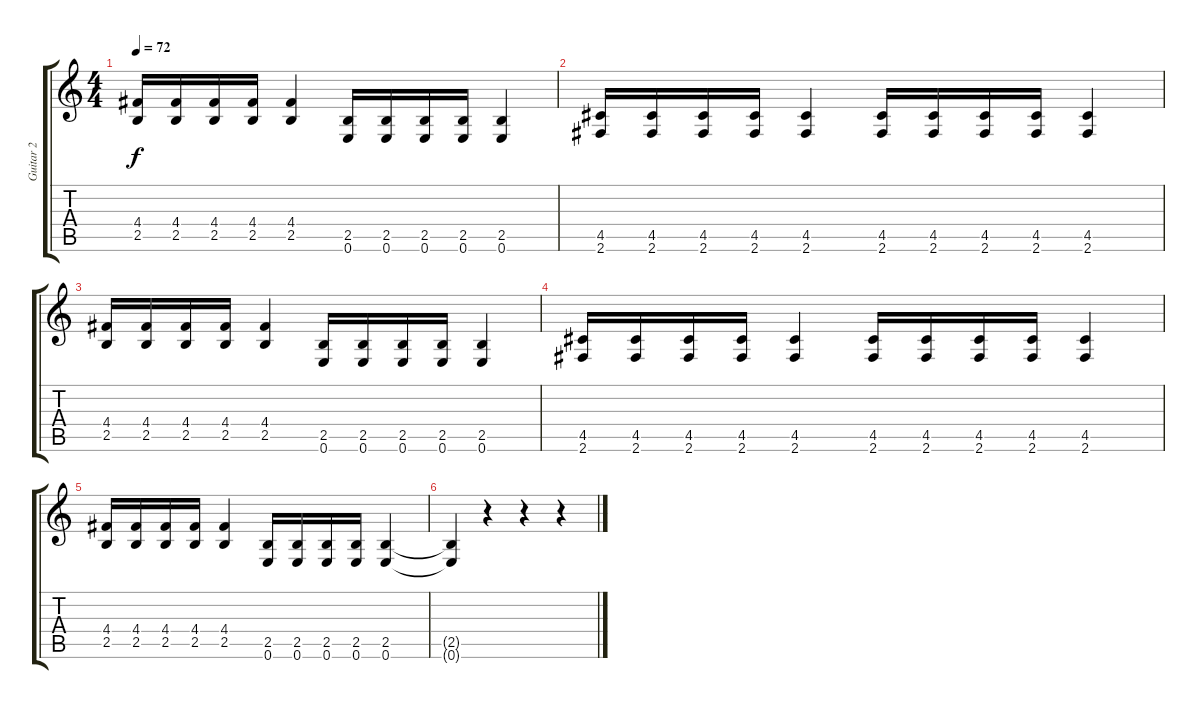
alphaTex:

\track ("Guitar 2" "Guitar 2") {instrument distortionguitar}
\staff {score tabs}
\tuning (E4 B3 G3 D3 A2 E2) {hide}
\ts (4 4)
\tempo 72
\clef g2
\ks c
(4.4 2.5).16{dy f} (4.4 2.5).16 (4.4 2.5).16 (4.4 2.5).16 (4.4 2.5).4 (2.5 0.6).16 (2.5 0.6).16 (2.5 0.6).16 (2.5 0.6).16 (2.5 0.6).4 |
(4.5 2.6).16 (4.5 2.6).16 (4.5 2.6).16 (4.5 2.6).16 (4.5 2.6).4 (4.5 2.6).16 (4.5 2.6).16 (4.5 2.6).16 (4.5 2.6).16 (4.5 2.6).4 |
(4.4 2.5).16 (4.4 2.5).16 (4.4 2.5).16 (4.4 2.5).16 (4.4 2.5).4 (2.5 0.6).16 (2.5 0.6).16 (2.5 0.6).16 (2.5 0.6).16 (2.5 0.6).4 |
(4.5 2.6).16 (4.5 2.6).16 (4.5 2.6).16 (4.5 2.6).16 (4.5 2.6).4 (4.5 2.6).16 (4.5 2.6).16 (4.5 2.6).16 (4.5 2.6).16 (4.5 2.6).4 |
(4.4 2.5).16{volume 12} (4.4 2.5).16{volume 12} (4.4 2.5).16{volume 11} (4.4 2.5).16 (4.4 2.5).4{volume 10} (2.5 0.6).16{volume 8} (2.5 0.6).16 (2.5 0.6).16{volume 6} (2.5 0.6).16 (2.5 0.6).4{volume 3} |
(2.5{t} 0.6{t}).4{volume 2} r.4 r.4 r.4
